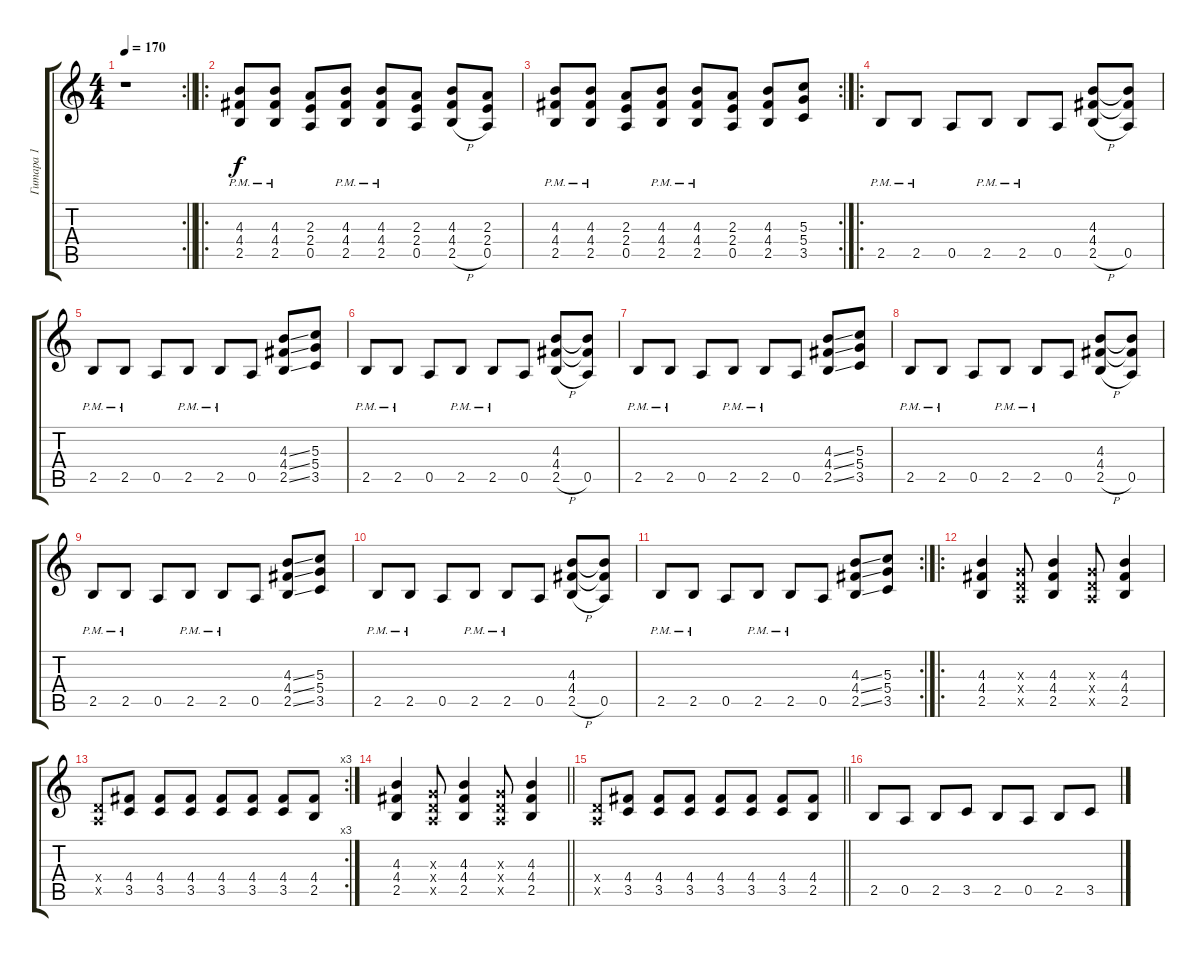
\track ("Гитара 1" "Гитара 1") {instrument distortionguitar}
\staff {score tabs}
\tuning (E4 B3 G3 D3 A2 E2) {hide}
\rc 2
\ts (4 4)
\tempo 170
\clef g2
\barLineRight lightlight
\ks c
r.1{dy f} |
\ro
(4.3 4.4 2.5{pm}).8 (4.3 4.4 2.5{pm}).8 (2.3 2.4 0.5).8 (4.3 4.4 2.5{pm}).8 (4.3 4.4 2.5{pm}).8 (2.3 2.4 0.5).8 (4.3 4.4 2.5{h}).8 (2.3 2.4 0.5).8 |
\rc 2
(4.3 4.4 2.5{pm}).8 (4.3 4.4 2.5{pm}).8 (2.3 2.4 0.5).8 (4.3 4.4 2.5{pm}).8 (4.3 4.4 2.5{pm}).8 (2.3 2.4 0.5).8 (4.3 4.4 2.5).8 (5.3 5.4 3.5).8 |
\ro
2.5{pm}.8 2.5{pm}.8 0.5.8 2.5{pm}.8 2.5{pm}.8 0.5.8 (4.3 4.4 2.5{h}).8 (4.3{t} 4.4{t} 0.5).8 |
2.5{pm}.8 2.5{pm}.8 0.5.8 2.5{pm}.8 2.5{pm}.8 0.5.8 (4.3{ss} 4.4{ss} 2.5{ss}).8 (5.3 5.4 3.5).8 |
2.5{pm}.8 2.5{pm}.8 0.5.8 2.5{pm}.8 2.5{pm}.8 0.5.8 (4.3 4.4 2.5{h}).8 (4.3{t} 4.4{t} 0.5).8 |
2.5{pm}.8 2.5{pm}.8 0.5.8 2.5{pm}.8 2.5{pm}.8 0.5.8 (4.3{ss} 4.4{ss} 2.5{ss}).8 (5.3 5.4 3.5).8 |
2.5{pm}.8 2.5{pm}.8 0.5.8 2.5{pm}.8 2.5{pm}.8 0.5.8 (4.3 4.4 2.5{h}).8 (4.3{t} 4.4{t} 0.5).8 |
2.5{pm}.8 2.5{pm}.8 0.5.8 2.5{pm}.8 2.5{pm}.8 0.5.8 (4.3{ss} 4.4{ss} 2.5{ss}).8 (5.3 5.4 3.5).8 |
2.5{pm}.8 2.5{pm}.8 0.5.8 2.5{pm}.8 2.5{pm}.8 0.5.8 (4.3 4.4 2.5{h}).8 (4.3{t} 4.4{t} 0.5).8 |
\rc 2
2.5{pm}.8 2.5{pm}.8 0.5.8 2.5{pm}.8 2.5{pm}.8 0.5.8 (4.3{ss} 4.4{ss} 2.5{ss}).8 (5.3 5.4 3.5).8 |
\ro
(4.3 4.4 2.5).4 (0.3{x} 0.4{x} 0.5{x}).8 (4.3 4.4 2.5).4 (0.3{x} 0.4{x} 0.5{x}).8 (4.3 4.4 2.5).4 |
\rc 3
(0.4{x} 0.5{x}).8 (4.4 3.5).8 (4.4 3.5).8 (4.4 3.5).8 (4.4 3.5).8 (4.4 3.5).8 (4.4 3.5).8 (4.4 2.5).8 |
\barLineRight lightlight
(4.3 4.4 2.5).4 (0.3{x} 0.4{x} 0.5{x}).8 (4.3 4.4 2.5).4 (0.3{x} 0.4{x} 0.5{x}).8 (4.3 4.4 2.5).4 |
\barLineRight lightlight
(0.4{x} 0.5{x}).8 (4.4 3.5).8 (4.4 3.5).8 (4.4 3.5).8 (4.4 3.5).8 (4.4 3.5).8 (4.4 3.5).8 (4.4 2.5).8 |
2.5.8 0.5.8 2.5.8 3.5.8 2.5.8 0.5.8 2.5.8 3.5.8
